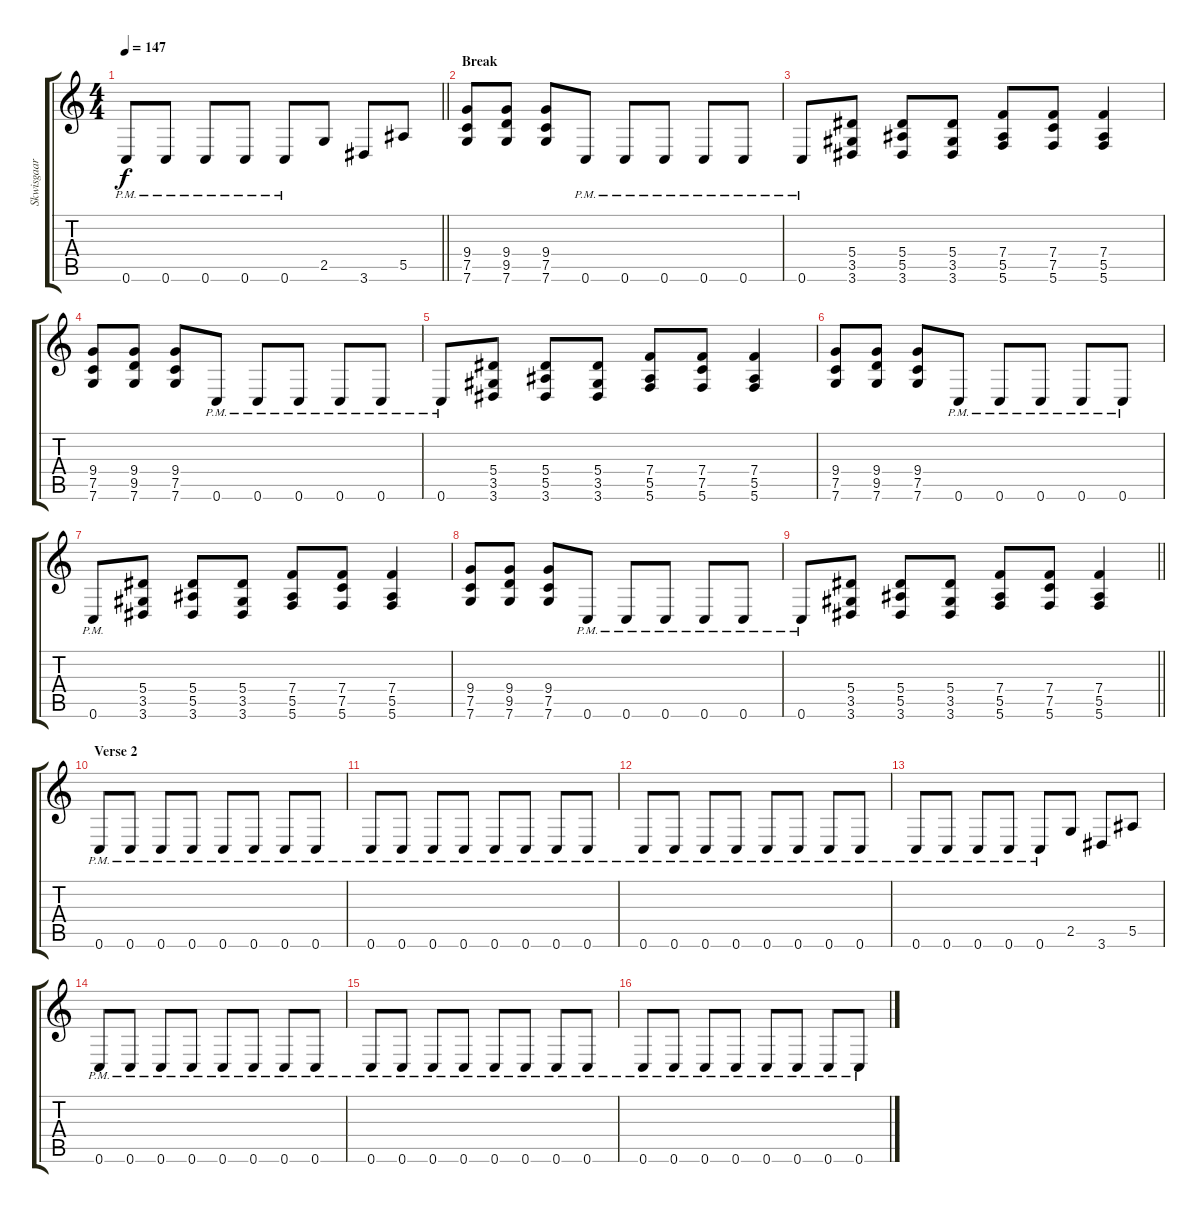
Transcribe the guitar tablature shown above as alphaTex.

\track ("Skwisgaar Skwigelf (Lead Guitar 1)" "Skwisgaar ") {instrument distortionguitar}
\staff {score tabs}
\tuning (C4 G3 Eb3 Bb2 F2 C2) {hide}
\ts (4 4)
\tempo 147
\clef g2
\barLineRight lightlight
\ks c
0.6{pm}.8{dy f} 0.6{pm}.8 0.6{pm}.8 0.6{pm}.8 0.6{pm}.8 2.5.8 3.6.8 5.5.8 |
\section ("" "Break")
(9.4 7.5 7.6).8 (9.4 9.5 7.6).8 (9.4 7.5 7.6).8 0.6{pm}.8 0.6{pm}.8 0.6{pm}.8 0.6{pm}.8 0.6{pm}.8 |
0.6{pm}.8 (5.4 3.5 3.6).8 (5.4 5.5 3.6).8 (5.4 3.5 3.6).8 (7.4 5.5 5.6).8 (7.4 7.5 5.6).8 (7.4 5.5 5.6).4 |
(9.4 7.5 7.6).8 (9.4 9.5 7.6).8 (9.4 7.5 7.6).8 0.6{pm}.8 0.6{pm}.8 0.6{pm}.8 0.6{pm}.8 0.6{pm}.8 |
0.6{pm}.8 (5.4 3.5 3.6).8 (5.4 5.5 3.6).8 (5.4 3.5 3.6).8 (7.4 5.5 5.6).8 (7.4 7.5 5.6).8 (7.4 5.5 5.6).4 |
(9.4 7.5 7.6).8 (9.4 9.5 7.6).8 (9.4 7.5 7.6).8 0.6{pm}.8 0.6{pm}.8 0.6{pm}.8 0.6{pm}.8 0.6{pm}.8 |
0.6{pm}.8 (5.4 3.5 3.6).8 (5.4 5.5 3.6).8 (5.4 3.5 3.6).8 (7.4 5.5 5.6).8 (7.4 7.5 5.6).8 (7.4 5.5 5.6).4 |
(9.4 7.5 7.6).8 (9.4 9.5 7.6).8 (9.4 7.5 7.6).8 0.6{pm}.8 0.6{pm}.8 0.6{pm}.8 0.6{pm}.8 0.6{pm}.8 |
\barLineRight lightlight
0.6{pm}.8 (5.4 3.5 3.6).8 (5.4 5.5 3.6).8 (5.4 3.5 3.6).8 (7.4 5.5 5.6).8 (7.4 7.5 5.6).8 (7.4 5.5 5.6).4 |
\section ("" "Verse 2")
0.6{pm}.8 0.6{pm}.8 0.6{pm}.8 0.6{pm}.8 0.6{pm}.8 0.6{pm}.8 0.6{pm}.8 0.6{pm}.8 |
0.6{pm}.8 0.6{pm}.8 0.6{pm}.8 0.6{pm}.8 0.6{pm}.8 0.6{pm}.8 0.6{pm}.8 0.6{pm}.8 |
0.6{pm}.8 0.6{pm}.8 0.6{pm}.8 0.6{pm}.8 0.6{pm}.8 0.6{pm}.8 0.6{pm}.8 0.6{pm}.8 |
0.6{pm}.8 0.6{pm}.8 0.6{pm}.8 0.6{pm}.8 0.6{pm}.8 2.5.8 3.6.8 5.5.8 |
0.6{pm}.8 0.6{pm}.8 0.6{pm}.8 0.6{pm}.8 0.6{pm}.8 0.6{pm}.8 0.6{pm}.8 0.6{pm}.8 |
0.6{pm}.8 0.6{pm}.8 0.6{pm}.8 0.6{pm}.8 0.6{pm}.8 0.6{pm}.8 0.6{pm}.8 0.6{pm}.8 |
0.6{pm}.8 0.6{pm}.8 0.6{pm}.8 0.6{pm}.8 0.6{pm}.8 0.6{pm}.8 0.6{pm}.8 0.6{pm}.8
